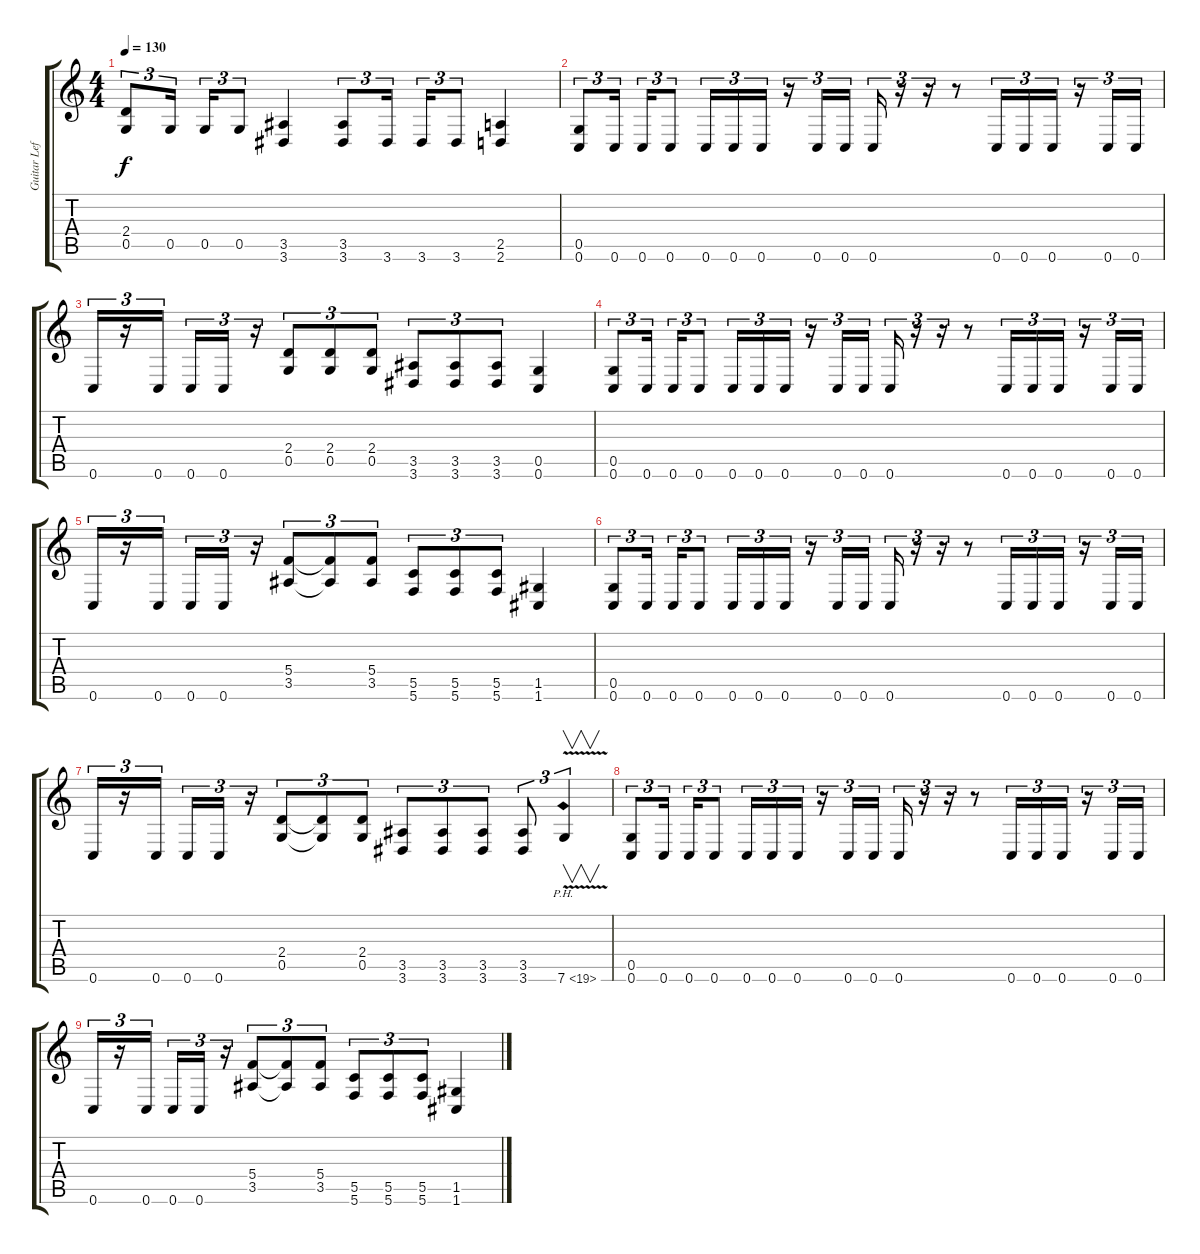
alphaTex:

\track ("Guitar Left - Jari Mäenpää " "Guitar Lef") {instrument distortionguitar}
\staff {score tabs}
\tuning (D4 A3 F3 C3 G2 C2) {hide}
\ts (4 4)
\tempo 130
\clef g2
\ks c
(2.4 0.5).8{tu (3 2) dy f} 0.5.16{tu (3 2) beam splitsecondary} 0.5.16{tu (3 2)} 0.5.8{tu (3 2)} (3.5 3.6).4 (3.5 3.6).8{tu (3 2)} 3.6.16{tu (3 2) beam splitsecondary} 3.6.16{tu (3 2)} 3.6.8{tu (3 2)} (2.5 2.6).4 |
(0.5 0.6).8{tu (3 2)} 0.6.16{tu (3 2) beam splitsecondary} 0.6.16{tu (3 2)} 0.6.8{tu (3 2)} 0.6.16{tu (3 2)} 0.6.16{tu (3 2)} 0.6.16{tu (3 2)} r.16{tu (3 2)} 0.6.16{tu (3 2)} 0.6.16{tu (3 2)} 0.6.16{tu (3 2)} r.16{tu (3 2)} r.16{tu (3 2)} r.8 0.6.16{tu (3 2)} 0.6.16{tu (3 2)} 0.6.16{tu (3 2)} r.16{tu (3 2)} 0.6.16{tu (3 2)} 0.6.16{tu (3 2)} |
0.6.16{tu (3 2)} r.16{tu (3 2)} 0.6.16{tu (3 2) beam splitsecondary} 0.6.16{tu (3 2)} 0.6.16{tu (3 2)} r.16{tu (3 2)} (2.4 0.5).8{tu (3 2)} (2.4 0.5).8{tu (3 2)} (2.4 0.5).8{tu (3 2)} (3.5 3.6).8{tu (3 2)} (3.5 3.6).8{tu (3 2)} (3.5 3.6).8{tu (3 2)} (0.5 0.6).4 |
(0.5 0.6).8{tu (3 2)} 0.6.16{tu (3 2) beam splitsecondary} 0.6.16{tu (3 2)} 0.6.8{tu (3 2)} 0.6.16{tu (3 2)} 0.6.16{tu (3 2)} 0.6.16{tu (3 2)} r.16{tu (3 2)} 0.6.16{tu (3 2)} 0.6.16{tu (3 2)} 0.6.16{tu (3 2)} r.16{tu (3 2)} r.16{tu (3 2)} r.8 0.6.16{tu (3 2)} 0.6.16{tu (3 2)} 0.6.16{tu (3 2)} r.16{tu (3 2)} 0.6.16{tu (3 2)} 0.6.16{tu (3 2)} |
0.6.16{tu (3 2)} r.16{tu (3 2)} 0.6.16{tu (3 2) beam splitsecondary} 0.6.16{tu (3 2)} 0.6.16{tu (3 2)} r.16{tu (3 2)} (5.4 3.5).8{tu (3 2)} (5.4{t} 3.5{t}).8{tu (3 2)} (5.4 3.5).8{tu (3 2)} (5.5 5.6).8{tu (3 2)} (5.5 5.6).8{tu (3 2)} (5.5 5.6).8{tu (3 2)} (1.5 1.6).4 |
(0.5 0.6).8{tu (3 2)} 0.6.16{tu (3 2) beam splitsecondary} 0.6.16{tu (3 2)} 0.6.8{tu (3 2)} 0.6.16{tu (3 2)} 0.6.16{tu (3 2)} 0.6.16{tu (3 2)} r.16{tu (3 2)} 0.6.16{tu (3 2)} 0.6.16{tu (3 2)} 0.6.16{tu (3 2)} r.16{tu (3 2)} r.16{tu (3 2)} r.8 0.6.16{tu (3 2)} 0.6.16{tu (3 2)} 0.6.16{tu (3 2)} r.16{tu (3 2)} 0.6.16{tu (3 2)} 0.6.16{tu (3 2)} |
0.6.16{tu (3 2)} r.16{tu (3 2)} 0.6.16{tu (3 2) beam splitsecondary} 0.6.16{tu (3 2)} 0.6.16{tu (3 2)} r.16{tu (3 2)} (2.4 0.5).8{tu (3 2)} (2.4{t} 0.5{t}).8{tu (3 2)} (2.4 0.5).8{tu (3 2)} (3.5 3.6).8{tu (3 2)} (3.5 3.6).8{tu (3 2)} (3.5 3.6).8{tu (3 2)} (3.5 3.6).8{tu (3 2)} 7.6{ph 12 v}.4{v tu (3 2)} |
(0.5 0.6).8{tu (3 2)} 0.6.16{tu (3 2) beam splitsecondary} 0.6.16{tu (3 2)} 0.6.8{tu (3 2)} 0.6.16{tu (3 2)} 0.6.16{tu (3 2)} 0.6.16{tu (3 2)} r.16{tu (3 2)} 0.6.16{tu (3 2)} 0.6.16{tu (3 2)} 0.6.16{tu (3 2)} r.16{tu (3 2)} r.16{tu (3 2)} r.8 0.6.16{tu (3 2)} 0.6.16{tu (3 2)} 0.6.16{tu (3 2)} r.16{tu (3 2)} 0.6.16{tu (3 2)} 0.6.16{tu (3 2)} |
0.6.16{tu (3 2)} r.16{tu (3 2)} 0.6.16{tu (3 2) beam splitsecondary} 0.6.16{tu (3 2)} 0.6.16{tu (3 2)} r.16{tu (3 2)} (5.4 3.5).8{tu (3 2)} (5.4{t} 3.5{t}).8{tu (3 2)} (5.4 3.5).8{tu (3 2)} (5.5 5.6).8{tu (3 2)} (5.5 5.6).8{tu (3 2)} (5.5 5.6).8{tu (3 2)} (1.5 1.6).4
